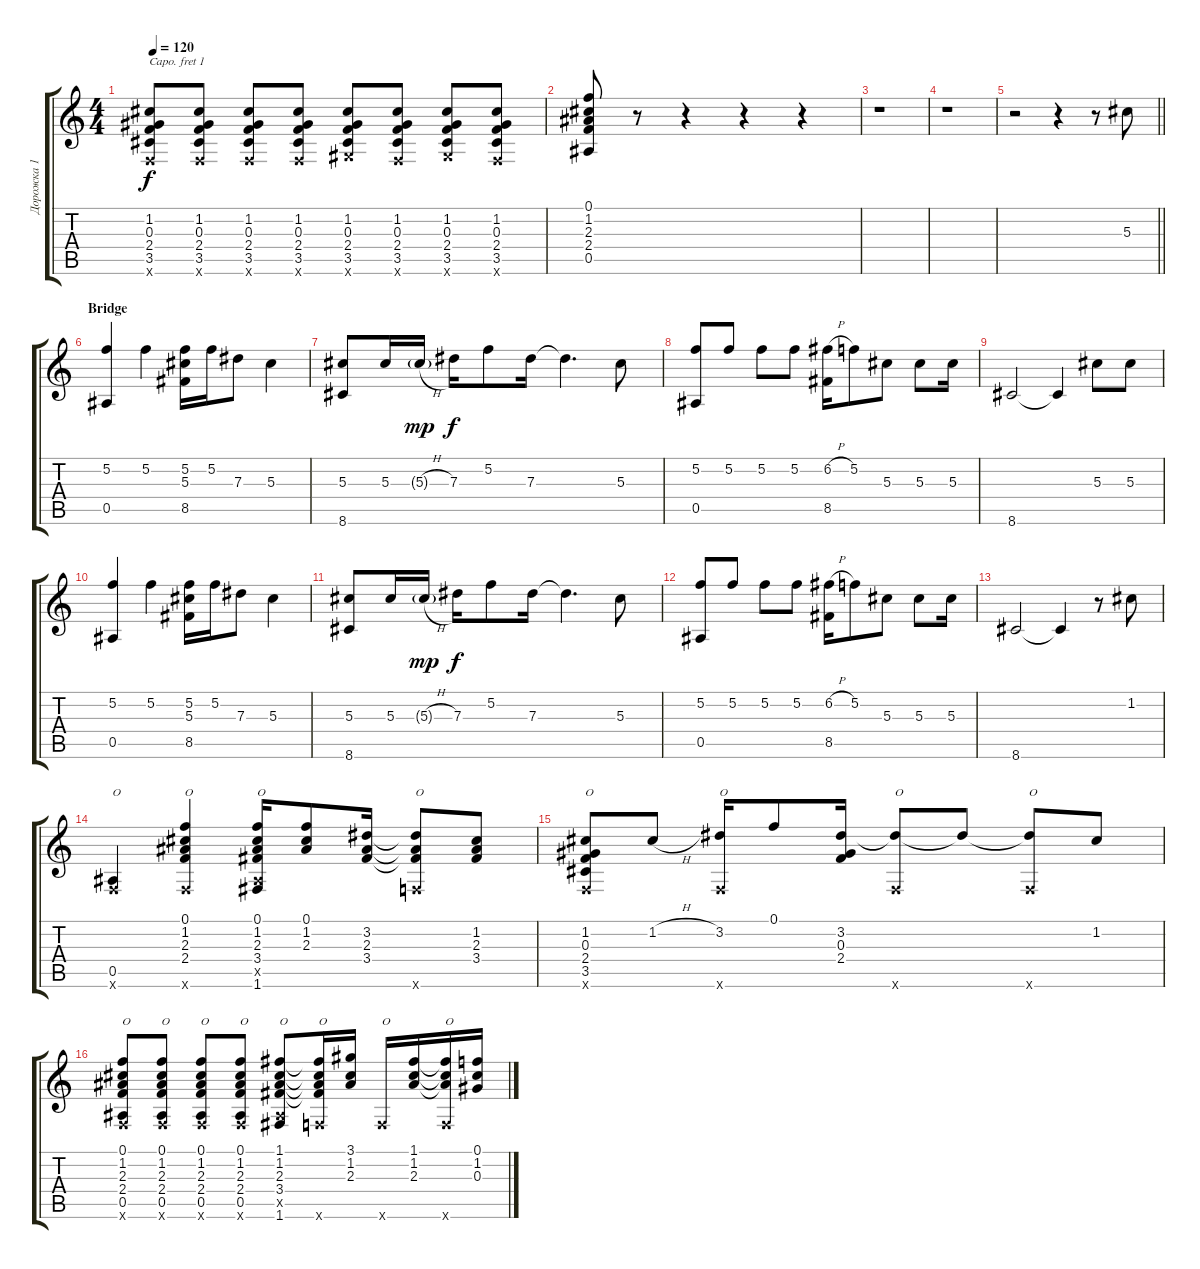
\track ("Дорожка 1" "Дорожка 1") {instrument acousticguitarsteel}
\staff {score tabs}
\capo 1
\tuning (E4 B3 G3 D3 A2 E2) {hide}
\ts (4 4)
\tempo 120
\clef g2
\ks c
(1.2 0.3 2.4 3.5 0.6{x}).8{dy f} (1.2 0.3 2.4 3.5 0.6{x}).8 (1.2 0.3 2.4 3.5 0.6{x}).8 (1.2 0.3 2.4 3.5 0.6{x}).8 (1.2 0.3 2.4 3.5 3.6{x}).8 (1.2 0.3 2.4 3.5 0.6{x}).8 (1.2 0.3 2.4 3.5 3.6{x}).8 (1.2 0.3 2.4 3.5 0.6{x}).8 |
(0.1 1.2 2.3 2.4 0.5).8 r.8 r.4 r.4 r.4 |
r.1 |
r.1 |
\barLineRight lightlight
r.2 r.4 r.8 5.3.8 |
\section ("" "Bridge")
(5.2 0.5).4 5.2.4 (5.2 5.3 8.5).16 5.2.16 7.3.8 5.3.4 |
(5.3 8.6).8 5.3.16 5.3{h g}.16{dy mp} 7.3.16{dy f} 5.2.8 7.3.16 7.3{t}.4{d} 5.3.8 |
(5.2 0.5).8 5.2.8 5.2.8 5.2.8 (6.2{h} 8.5).16 5.2.8 5.3.8 5.3.8 5.3.16 |
8.6.2 8.6{t}.4 5.3.8 5.3.8 |
(5.2 0.5).4 5.2.4 (5.2 5.3 8.5).16 5.2.16 7.3.8 5.3.4 |
(5.3 8.6).8 5.3.16 5.3{h g}.16{dy mp} 7.3.16{dy f} 5.2.8 7.3.16 7.3{t}.4{d} 5.3.8 |
(5.2 0.5).8 5.2.8 5.2.8 5.2.8 (6.2{h} 8.5).16 5.2.8 5.3.8 5.3.8 5.3.16 |
8.6.2 8.6{t}.4 r.8 1.2.8 |
(0.5 0.6{x}).4{txt "O"} (0.1 1.2 2.3 2.4 0.6{x}).4{txt "O"} (0.1 1.2 2.3 3.4 0.5{x} 1.6).16{txt "O"} (0.1 1.2 2.3).8 (3.2 2.3 3.4).16 (3.2{t} 2.3{t} 3.4{t} 0.6{x}).8{txt "O"} (1.2 2.3 3.4).8 |
(1.2 0.3 2.4 3.5 0.6{x}).8{txt "O"} 1.2{h}.8 (3.2 0.6{x}).16{txt "O"} 0.1.8 (3.2 0.3 2.4).16 (3.2{t} 0.6{x}).8{txt "O"} 3.2{t}.8 (3.2{t} 0.6{x}).8{txt "O"} 1.2.8 |
(0.1 1.2 2.3 2.4 0.5 0.6{x}).8{txt "O"} (0.1 1.2 2.3 2.4 0.5 0.6{x}).8{txt "O"} (0.1 1.2 2.3 2.4 0.5 0.6{x}).8{txt "O"} (0.1 1.2 2.3 2.4 0.5 0.6{x}).8{txt "O"} (1.1 1.2 2.3 3.4 0.5{x} 1.6).8{txt "O"} (1.1{t} 1.2{t} 2.3{t} 3.4{t} 0.6{x}).16{txt "O"} (3.1 1.2 2.3).16 0.6{x}.16{txt "O"} (1.1 1.2 2.3).16 (1.1{t} 1.2{t} 2.3{t} 0.6{x}).16{txt "O"} (0.1 1.2 0.3).16
